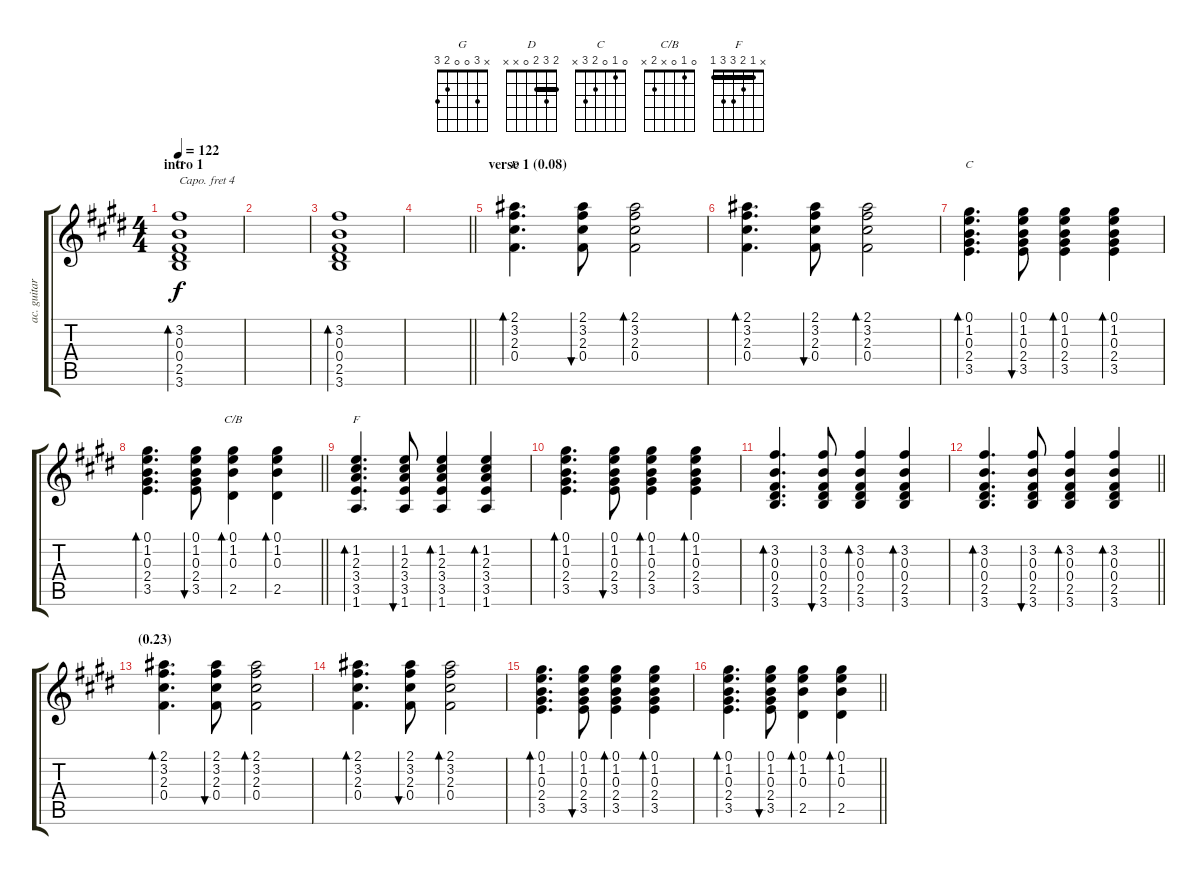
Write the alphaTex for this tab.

\track ("ac. guitar (4th)" "ac. guitar") {instrument acousticguitarsteel}
\staff {score tabs}
\capo 4
\tuning (E4 B3 G3 D3 A2 E2) {hide}
\chord ("G" x 3 0 0 2 3)
\chord ("D" 2 3 2 0 x x) {barre 2}
\chord ("C" 0 1 0 2 3 x)
\chord ("C/B" 0 1 0 x 2 x)
\chord ("F" x 1 2 3 3 1) {barre 1}
\ts (4 4)
\section ("" "intro 1")
\tempo 122
\clef g2
\ks e
(3.2 0.3 0.4 2.5 3.6).1{bd 30 ch "G" dy f instrument acousticguitarsteel} |
|
(3.2 0.3 0.4 2.5 3.6).1{bd 30} |
\barLineRight lightlight
|
\section ("" "verse 1 (0.08)")
(2.1 3.2 2.3 0.4).4{d bd 30 ch "D"} (2.1 3.2 2.3 0.4).8{bu 30} (2.1 3.2 2.3 0.4).2{bd 30} |
(2.1 3.2 2.3 0.4).4{d bd 30} (2.1 3.2 2.3 0.4).8{bu 30} (2.1 3.2 2.3 0.4).2{bd 30} |
(0.1 1.2 0.3 2.4 3.5).4{d bd 30 ch "C"} (0.1 1.2 0.3 2.4 3.5).8{bu 30} (0.1 1.2 0.3 2.4 3.5).4{bd 30} (0.1 1.2 0.3 2.4 3.5).4{bd 30} |
\barLineRight lightlight
(0.1 1.2 0.3 2.4 3.5).4{d bd 30} (0.1 1.2 0.3 2.4 3.5).8{bu 30} (0.1 1.2 0.3 2.5).4{bd 30 ch "C/B"} (0.1 1.2 0.3 2.5).4{bd 30} |
(1.2 2.3 3.4 3.5 1.6).4{d bd 30 ch "F"} (1.2 2.3 3.4 3.5 1.6).8{bu 30} (1.2 2.3 3.4 3.5 1.6).4{bd 30} (1.2 2.3 3.4 3.5 1.6).4{bd 30} |
(0.1 1.2 0.3 2.4 3.5).4{d bd 30} (0.1 1.2 0.3 2.4 3.5).8{bu 30} (0.1 1.2 0.3 2.4 3.5).4{bd 30} (0.1 1.2 0.3 2.4 3.5).4{bd 30} |
(3.2 0.3 0.4 2.5 3.6).4{d bd 30} (3.2 0.3 0.4 2.5 3.6).8{bu 30} (3.2 0.3 0.4 2.5 3.6).4{bd 30} (3.2 0.3 0.4 2.5 3.6).4{bd 30} |
\barLineRight lightlight
(3.2 0.3 0.4 2.5 3.6).4{d bd 30} (3.2 0.3 0.4 2.5 3.6).8{bu 30} (3.2 0.3 0.4 2.5 3.6).4{bd 30} (3.2 0.3 0.4 2.5 3.6).4{bd 30} |
\section ("" "(0.23)")
(2.1 3.2 2.3 0.4).4{d bd 30} (2.1 3.2 2.3 0.4).8{bu 30} (2.1 3.2 2.3 0.4).2{bd 30} |
(2.1 3.2 2.3 0.4).4{d bd 30} (2.1 3.2 2.3 0.4).8{bu 30} (2.1 3.2 2.3 0.4).2{bd 30} |
(0.1 1.2 0.3 2.4 3.5).4{d bd 30} (0.1 1.2 0.3 2.4 3.5).8{bu 30} (0.1 1.2 0.3 2.4 3.5).4{bd 30} (0.1 1.2 0.3 2.4 3.5).4{bd 30} |
\barLineRight lightlight
(0.1 1.2 0.3 2.4 3.5).4{d bd 30} (0.1 1.2 0.3 2.4 3.5).8{bu 30} (0.1 1.2 0.3 2.5).4{bd 30} (0.1 1.2 0.3 2.5).4{bd 30}
